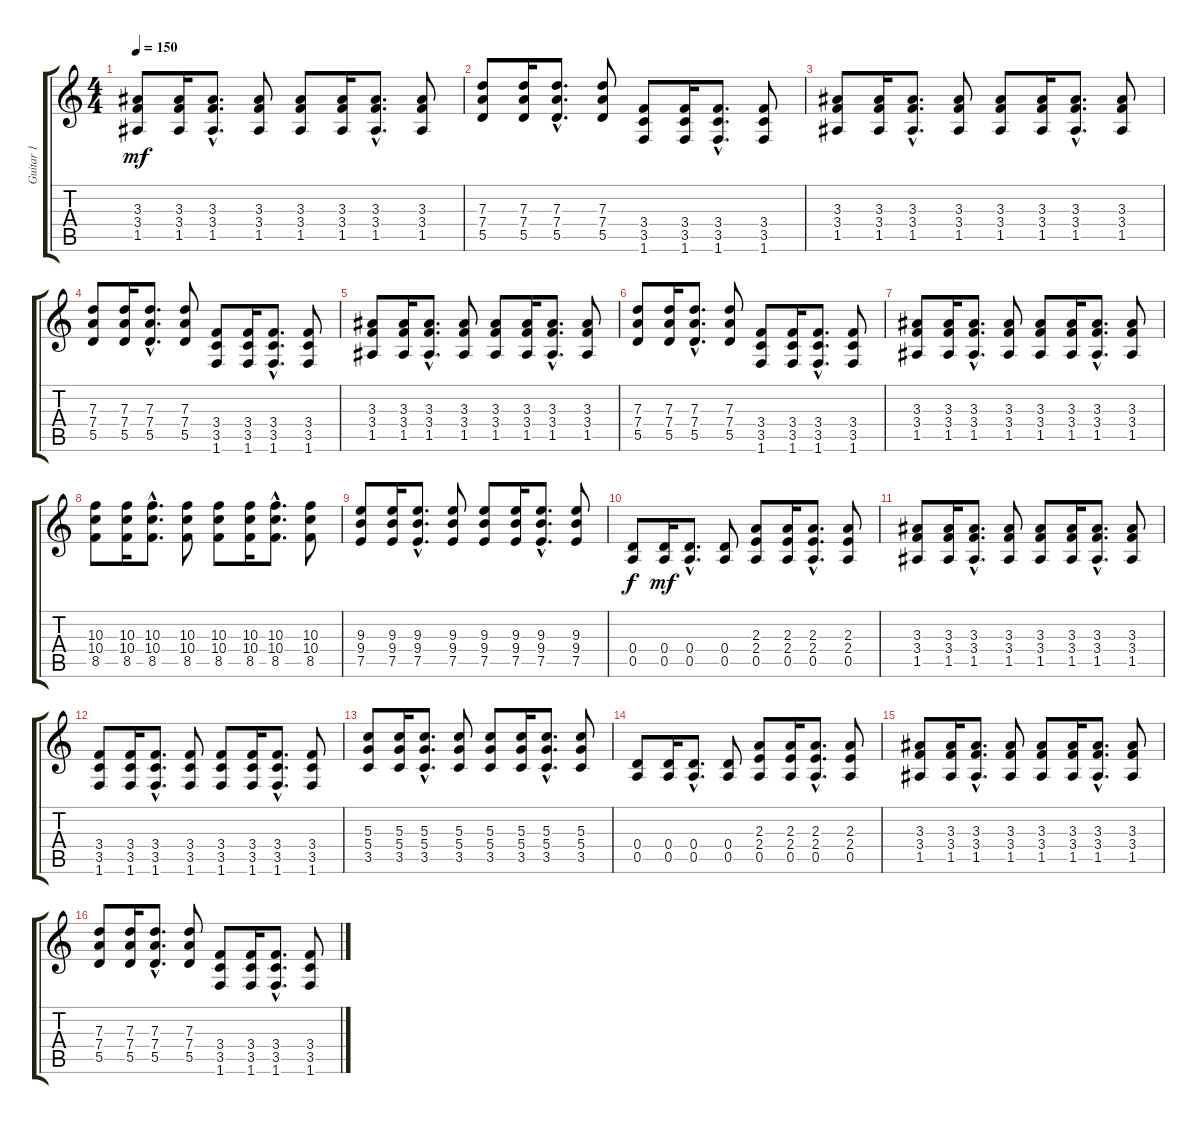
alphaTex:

\track ("Guitar 1" "Guitar 1") {instrument distortionguitar}
\staff {score tabs}
\tuning (E4 B3 G3 D3 A2 E2) {hide}
\ts (4 4)
\tempo 150
\clef g2
\ks c
(3.3 3.4 1.5).8{dy mf} (3.3 3.4 1.5).16 (3.3{hac} 3.4{hac} 1.5{hac}).8{d} (3.3 3.4 1.5).8 (3.3 3.4 1.5).8 (3.3 3.4 1.5).16 (3.3{hac} 3.4{hac} 1.5{hac}).8{d} (3.3 3.4 1.5).8 |
(7.3 7.4 5.5).8 (7.3 7.4 5.5).16 (7.3{hac} 7.4{hac} 5.5{hac}).8{d} (7.3 7.4 5.5).8 (3.4 3.5 1.6).8 (3.4 3.5 1.6).16 (3.4{hac} 3.5{hac} 1.6{hac}).8{d} (3.4 3.5 1.6).8 |
(3.3 3.4 1.5).8 (3.3 3.4 1.5).16 (3.3{hac} 3.4{hac} 1.5{hac}).8{d} (3.3 3.4 1.5).8 (3.3 3.4 1.5).8 (3.3 3.4 1.5).16 (3.3{hac} 3.4{hac} 1.5{hac}).8{d} (3.3 3.4 1.5).8 |
(7.3 7.4 5.5).8 (7.3 7.4 5.5).16 (7.3{hac} 7.4{hac} 5.5{hac}).8{d} (7.3 7.4 5.5).8 (3.4 3.5 1.6).8 (3.4 3.5 1.6).16 (3.4{hac} 3.5{hac} 1.6{hac}).8{d} (3.4 3.5 1.6).8 |
(3.3 3.4 1.5).8 (3.3 3.4 1.5).16 (3.3{hac} 3.4{hac} 1.5{hac}).8{d} (3.3 3.4 1.5).8 (3.3 3.4 1.5).8 (3.3 3.4 1.5).16 (3.3{hac} 3.4{hac} 1.5{hac}).8{d} (3.3 3.4 1.5).8 |
(7.3 7.4 5.5).8 (7.3 7.4 5.5).16 (7.3{hac} 7.4{hac} 5.5{hac}).8{d} (7.3 7.4 5.5).8 (3.4 3.5 1.6).8 (3.4 3.5 1.6).16 (3.4{hac} 3.5{hac} 1.6{hac}).8{d} (3.4 3.5 1.6).8 |
(3.3 3.4 1.5).8 (3.3 3.4 1.5).16 (3.3{hac} 3.4{hac} 1.5{hac}).8{d} (3.3 3.4 1.5).8 (3.3 3.4 1.5).8 (3.3 3.4 1.5).16 (3.3{hac} 3.4{hac} 1.5{hac}).8{d} (3.3 3.4 1.5).8 |
(10.3 10.4 8.5).8 (10.3 10.4 8.5).16 (10.3{hac} 10.4{hac} 8.5{hac}).8{d} (10.3 10.4 8.5).8 (10.3 10.4 8.5).8 (10.3 10.4 8.5).16 (10.3{hac} 10.4{hac} 8.5{hac}).8{d} (10.3 10.4 8.5).8 |
(9.3 9.4 7.5).8 (9.3 9.4 7.5).16 (9.3{hac} 9.4{hac} 7.5{hac}).8{d} (9.3 9.4 7.5).8 (9.3 9.4 7.5).8 (9.3 9.4 7.5).16 (9.3{hac} 9.4{hac} 7.5{hac}).8{d} (9.3 9.4 7.5).8 |
(0.4 0.5).8{dy f} (0.4 0.5).16{dy mf} (0.4{hac} 0.5{hac}).8{d} (0.4 0.5).8 (2.3 2.4 0.5).8 (2.3 2.4 0.5).16 (2.3{hac} 2.4{hac} 0.5{hac}).8{d} (2.3 2.4 0.5).8 |
(3.3 3.4 1.5).8 (3.3 3.4 1.5).16 (3.3{hac} 3.4{hac} 1.5{hac}).8{d} (3.3 3.4 1.5).8 (3.3 3.4 1.5).8 (3.3 3.4 1.5).16 (3.3{hac} 3.4{hac} 1.5{hac}).8{d} (3.3 3.4 1.5).8 |
(3.4 3.5 1.6).8 (3.4 3.5 1.6).16 (3.4{hac} 3.5{hac} 1.6{hac}).8{d} (3.4 3.5 1.6).8 (3.4 3.5 1.6).8 (3.4 3.5 1.6).16 (3.4{hac} 3.5{hac} 1.6{hac}).8{d} (3.4 3.5 1.6).8 |
(5.3 5.4 3.5).8 (5.3 5.4 3.5).16 (5.3{hac} 5.4{hac} 3.5{hac}).8{d} (5.3 5.4 3.5).8 (5.3 5.4 3.5).8 (5.3 5.4 3.5).16 (5.3{hac} 5.4{hac} 3.5{hac}).8{d} (5.3 5.4 3.5).8 |
(0.4 0.5).8 (0.4 0.5).16 (0.4{hac} 0.5{hac}).8{d} (0.4 0.5).8 (2.3 2.4 0.5).8 (2.3 2.4 0.5).16 (2.3{hac} 2.4{hac} 0.5{hac}).8{d} (2.3 2.4 0.5).8 |
(3.3 3.4 1.5).8 (3.3 3.4 1.5).16 (3.3{hac} 3.4{hac} 1.5{hac}).8{d} (3.3 3.4 1.5).8 (3.3 3.4 1.5).8 (3.3 3.4 1.5).16 (3.3{hac} 3.4{hac} 1.5{hac}).8{d} (3.3 3.4 1.5).8 |
(7.3 7.4 5.5).8 (7.3 7.4 5.5).16 (7.3{hac} 7.4{hac} 5.5{hac}).8{d} (7.3 7.4 5.5).8 (3.4 3.5 1.6).8 (3.4 3.5 1.6).16 (3.4{hac} 3.5{hac} 1.6{hac}).8{d} (3.4 3.5 1.6).8
